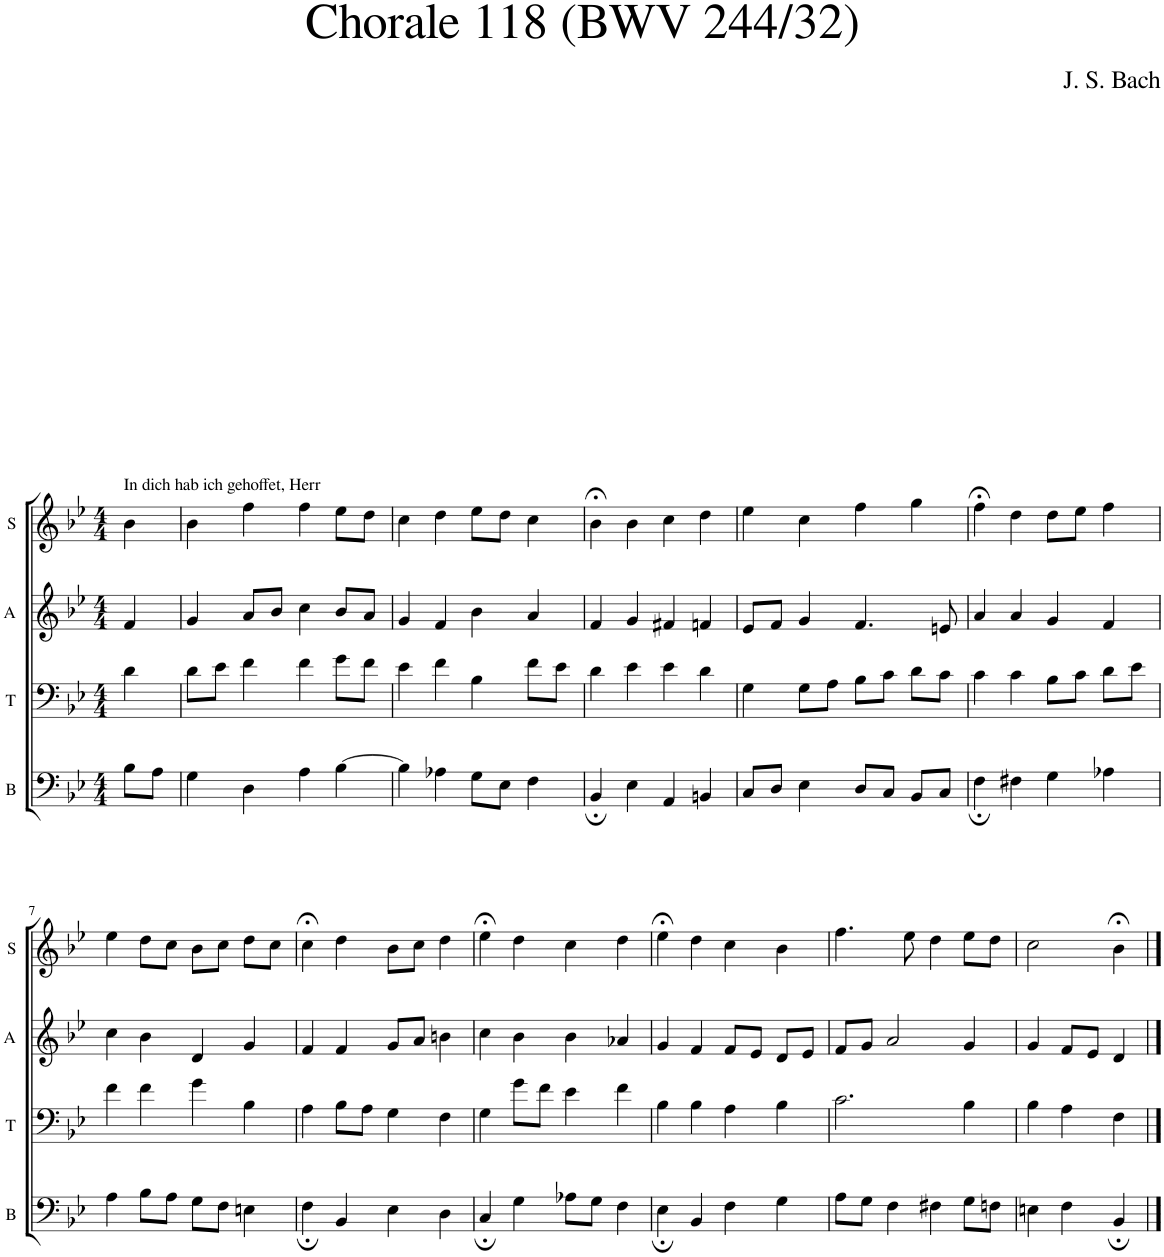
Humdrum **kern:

**kern	**kern	**kern	**kern
*part4	*part3	*part2	*part1
*staff4	*staff3	*staff2	*staff1
*I"B	*I"T	*I"A	*I"S
*I'B	*I'T	*I'A	*I'S
*clefF4	*clefF4	*clefG2	*clefG2
*k[b-e-]	*k[b-e-]	*k[b-e-]	*k[b-e-]
*M4/4	*M4/4	*M4/4	*M4/4
=1	=1	=1	=1
!	!	!	!LO:TX:a:t=In dich hab ich gehoffet, Herr
8B-\L	4d\	4f/	4b-\
8A\J	.	.	.
=2	=2	=2	=2
4G\	8d\L	4g/	4b-\
.	8e-\J	.	.
4D\	4f\	8a/L	4ff\
.	.	8b-/J	.
4A\	4f\	4cc\	4ff\
[4B-\	8g\L	8b-/L	8ee-\L
.	8f\J	8a/J	8dd\J
=3	=3	=3	=3
4B-\]	4e-\	4g/	4cc\
4A-X\	4f\	4f/	4dd\
8G\L	4B-\	4b-\	8ee-\L
8E-\J	.	.	8dd\J
4F\	8f\L	4a/	4cc\
.	8e-\J	.	.
=4	=4	=4	=4
4BB-;/	4d\	4f/	4b-;<\
4E-\	4e-\	4g/	4b-\
4AA/	4e-\	4f#X/	4cc\
4BBn/	4d\	4fn/	4dd\
=5	=5	=5	=5
8C/L	4G\	8e-/L	4ee-\
8D/J	.	8f/J	.
4E-\	8G\L	4g/	4cc\
.	8A\J	.	.
8D/L	8B-\L	4.f/	4ff\
8C/J	8c\J	.	.
8BB-/L	8d\L	.	4gg\
8C/J	8c\J	8en/	.
=6	=6	=6	=6
4F;\	4c\	4a/	4ff;<\
4F#X\	4c\	4a/	4dd\
4G\	8B-\L	4g/	8dd\L
.	8c\J	.	8ee-\J
4A-X\	8d\L	4f/	4ff\
.	8e-\J	.	.
!!LO:LB:g=z
=7	=7	=7	=7
4A\	4f\	4cc\	4ee-\
8B-\L	4f\	4b-\	8dd\L
8A\J	.	.	8cc\J
8G\L	4g\	4d/	8b-\L
8F\J	.	.	8cc\J
4En\	4B-\	4g/	8dd\L
.	.	.	8cc\J
=8	=8	=8	=8
4F;\	4A\	4f/	4cc;<\
4BB-/	8B-\L	4f/	4dd\
.	8A\J	.	.
4E-\	4G\	8g/L	8b-\L
.	.	8a/J	8cc\J
4D\	4F\	4bn\	4dd\
=9	=9	=9	=9
4C;/	4G\	4cc\	4ee-;<\
4G\	8g\L	4b-\	4dd\
.	8f\J	.	.
8A-X\L	4e-\	4b-\	4cc\
8G\J	.	.	.
4F\	4f\	4a-X/	4dd\
=10	=10	=10	=10
4E-;\	4B-\	4g/	4ee-;<\
4BB-/	4B-\	4f/	4dd\
4F\	4A\	8f/L	4cc\
.	.	8e-/J	.
4G\	4B-\	8d/L	4b-\
.	.	8e-/J	.
=11	=11	=11	=11
8A\L	2.c\	8f/L	4.ff\
8G\J	.	8g/J	.
4F\	.	2a/	.
.	.	.	8ee-\
4F#X\	.	.	4dd\
8G\L	4B-\	4g/	8ee-\L
8Fn\J	.	.	8dd\J
=12	=12	=12	=12
4En\	4B-\	4g/	2cc\
4F\	4A\	8f/L	.
.	.	8e-/J	.
4BB-;/	4F\	4d/	4b-;<\
==	==	==	==
*-	*-	*-	*-
